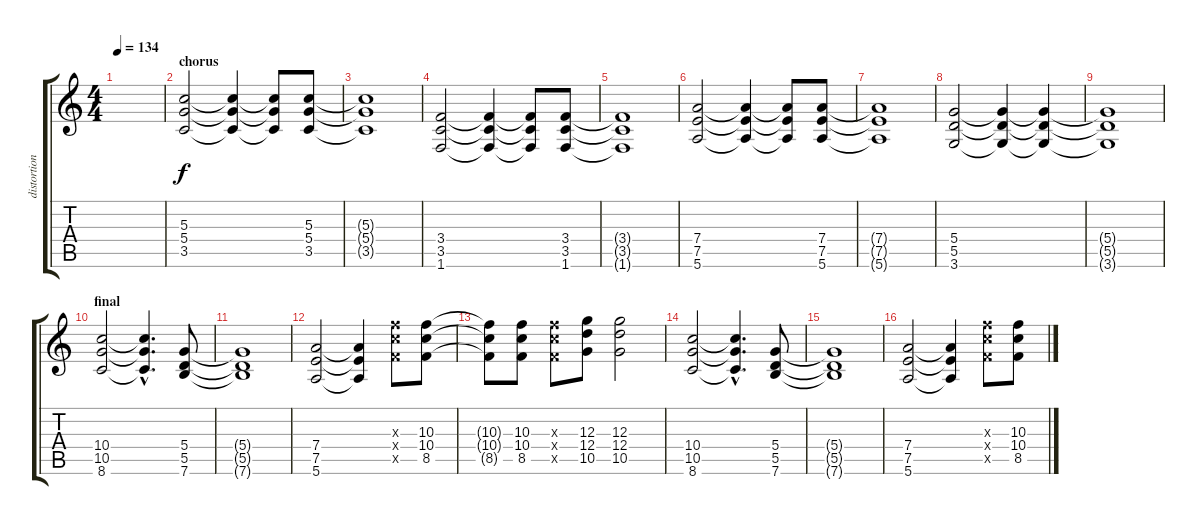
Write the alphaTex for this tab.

\track ("distortion guitar" "distortion") {instrument distortionguitar}
\staff {score tabs}
\tuning (E4 B3 G3 D3 A2 E2) {hide}
\ts (4 4)
\tempo 134
\clef g2
\ks c
|
\section ("" "chorus")
(5.3 5.4 3.5).2 (5.3{t} 5.4{t} 3.5{t}).4 (5.3{t} 5.4{t} 3.5{t}).8 (5.3 5.4 3.5).8 |
(5.3{t} 5.4{t} 3.5{t}).1 |
(3.4 3.5 1.6).2 (3.4{t} 3.5{t} 1.6{t}).4 (3.4{t} 3.5{t} 1.6{t}).8 (3.4 3.5 1.6).8 |
(3.4{t} 3.5{t} 1.6{t}).1 |
(7.4 7.5 5.6).2 (7.4{t} 7.5{t} 5.6{t}).4 (7.4{t} 7.5{t} 5.6{t}).8 (7.4 7.5 5.6).8 |
(7.4{t} 7.5{t} 5.6{t}).1 |
(5.4 5.5 3.6).2 (5.4{t} 5.5{t} 3.6{t}).4 (5.4{t} 5.5{t} 3.6{t}).4 |
(5.4{t} 5.5{t} 3.6{t}).1 |
\section ("" "final")
(10.4 10.5 8.6).2 (10.4{hac t} 10.5{hac t} 8.6{hac t}).4{d} (5.4 5.5 7.6).8 |
(5.4{t} 5.5{t} 7.6{t}).1 |
(7.4 7.5 5.6).2 (7.4{t} 7.5{t} 5.6{t}).4 (10.3{x} 10.4{x} 8.5{x}).8 (10.3 10.4 8.5).8 |
(10.3{t} 10.4{t} 8.5{t}).8 (10.3 10.4 8.5).8 (10.3{x} 10.4{x} 8.5{x}).8 (12.3 12.4 10.5).8 (12.3 12.4 10.5).2 |
(10.4 10.5 8.6).2 (10.4{hac t} 10.5{hac t} 8.6{hac t}).4{d} (5.4 5.5 7.6).8 |
(5.4{t} 5.5{t} 7.6{t}).1 |
(7.4 7.5 5.6).2 (7.4{t} 7.5{t} 5.6{t}).4 (10.3{x} 10.4{x} 8.5{x}).8 (10.3 10.4 8.5).8
